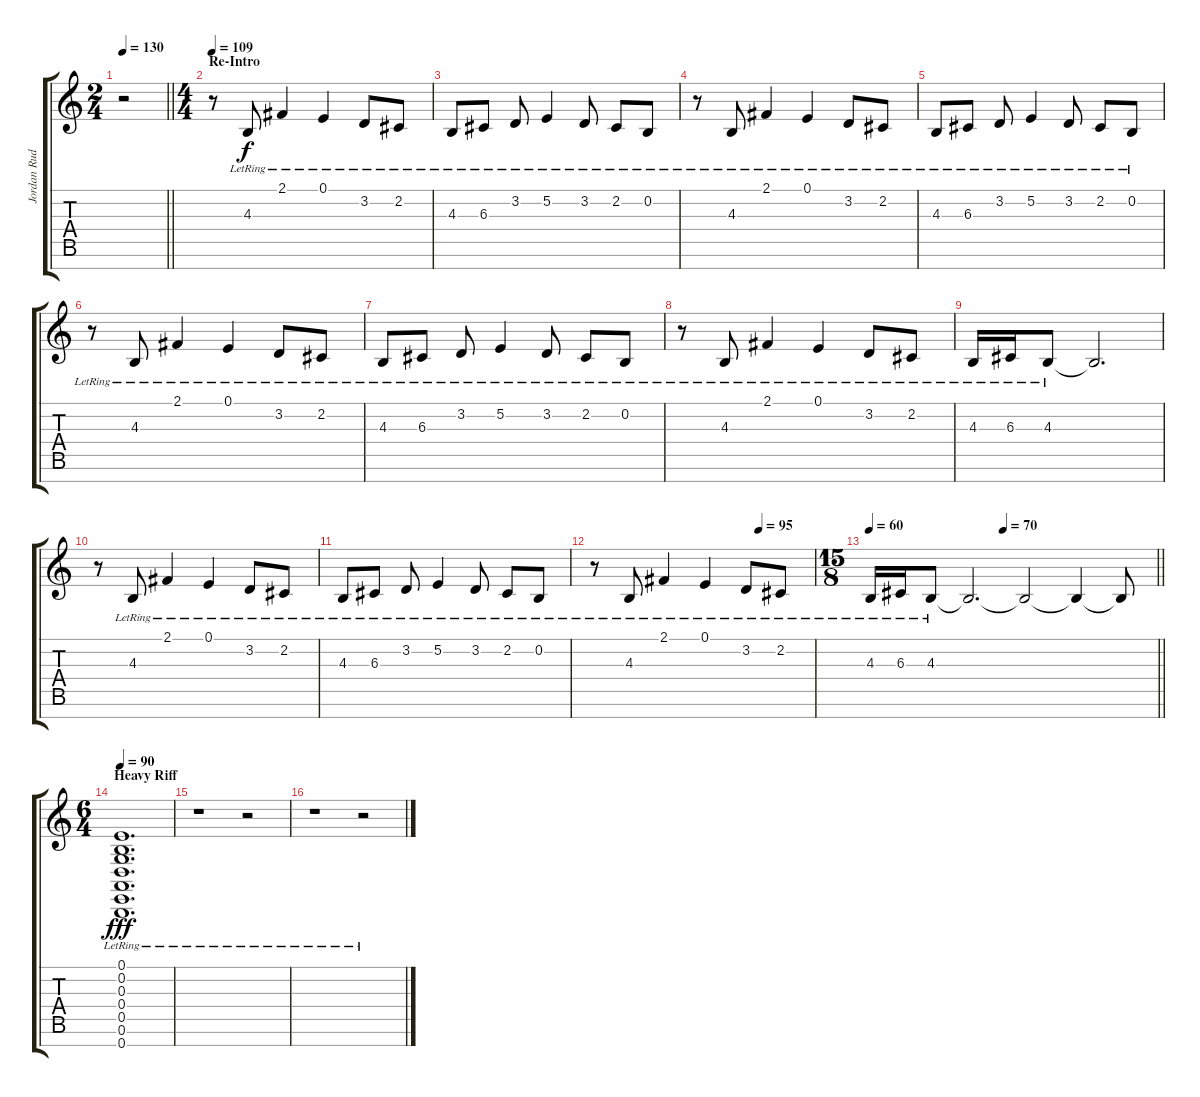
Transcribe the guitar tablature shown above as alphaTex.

\track ("Jordan Rudess" "Jordan Rud") {instrument lead1square}
\staff {score tabs}
\tuning (E4 B3 G3 D3 A2 E2 B1) {hide}
\ts (2 4)
\tempo 130
\clef g2
\barLineRight lightlight
\ks c
r.2{dy f} |
\ts (4 4)
\section ("" "Re-Intro")
\tempo 109
r.8{volume 13 instrument koto} 4.3{lr}.8 2.1{lr}.4 0.1{lr}.4 3.2{lr}.8 2.2{lr}.8 |
4.3{lr}.8 6.3{lr}.8 3.2{lr}.8 5.2{lr}.4 3.2{lr}.8 2.2{lr}.8 0.2{lr}.8 |
r.8 4.3{lr}.8 2.1{lr}.4 0.1{lr}.4 3.2{lr}.8 2.2{lr}.8 |
4.3{lr}.8 6.3{lr}.8 3.2{lr}.8 5.2{lr}.4 3.2{lr}.8 2.2{lr}.8 0.2{lr}.8 |
r.8 4.3{lr}.8 2.1{lr}.4 0.1{lr}.4 3.2{lr}.8 2.2{lr}.8 |
4.3{lr}.8 6.3{lr}.8 3.2{lr}.8 5.2{lr}.4 3.2{lr}.8 2.2{lr}.8 0.2{lr}.8 |
r.8 4.3{lr}.8 2.1{lr}.4 0.1{lr}.4 3.2{lr}.8 2.2{lr}.8 |
4.3{lr}.16 6.3{lr}.16 4.3{lr}.8 4.3{t}.2{d} |
r.8 4.3{lr}.8 2.1{lr}.4 0.1{lr}.4 3.2{lr}.8 2.2{lr}.8 |
4.3{lr}.8 6.3{lr}.8 3.2{lr}.8 5.2{lr}.4 3.2{lr}.8 2.2{lr}.8 0.2{lr}.8 |
\tempo (95 0.75)
r.8 4.3{lr}.8 2.1{lr}.4 0.1{lr}.4 3.2{lr}.8 2.2{lr}.8 |
\ts (15 8)
\tempo 60
\tempo (70 0.4666666666666667)
\barLineRight lightlight
4.3{lr}.16 6.3{lr}.16 4.3{lr}.8 4.3{t}.2{d} 4.3{t}.2 4.3{t}.4 4.3{t}.8 |
\ts (6 4)
\section ("" "Heavy Riff")
\tempo 90
(0.1{lr} 0.2{lr} 0.3{lr} 0.4{lr} 0.5{lr} 0.6{lr} 0.7{lr}).1{d dy fff instrument gunshot} |
r.1 r.2 |
r.1 r.2
